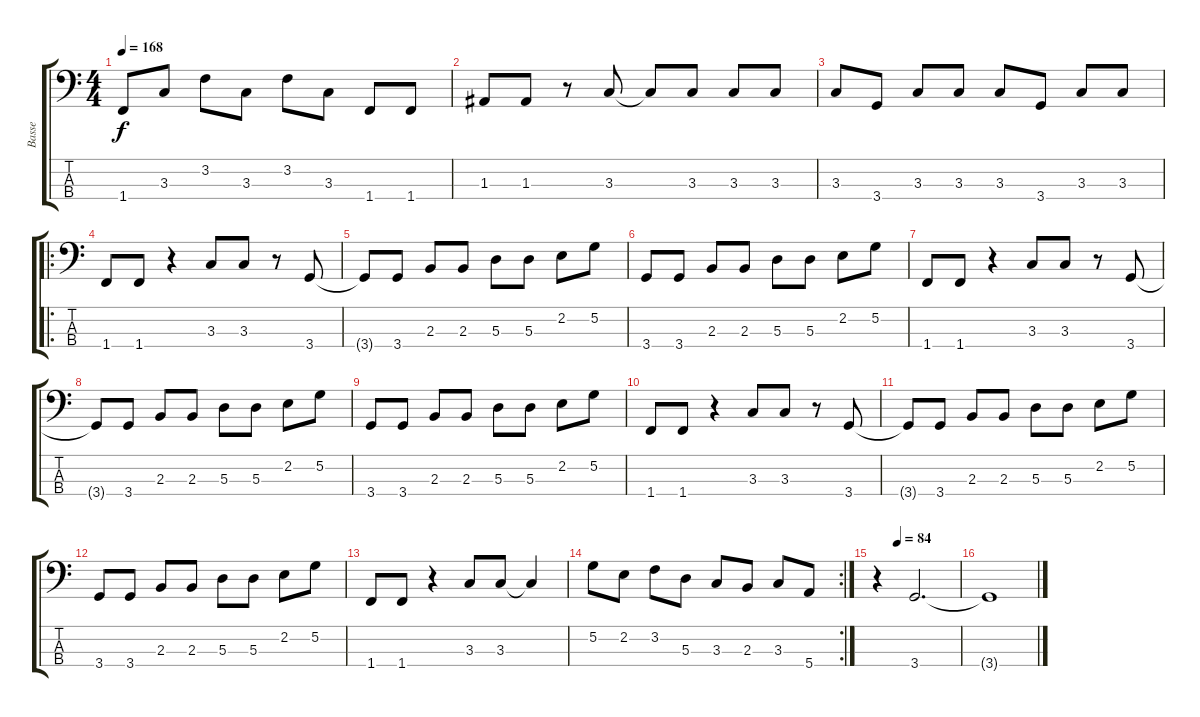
\track ("Basse" "Basse") {instrument electricbassfinger}
\staff {score tabs}
\tuning (G2 D2 A1 E1) {hide}
\ts (4 4)
\tempo 168
\clef f4
\ks c
1.4.8{dy f} 3.3.8 3.2.8 3.3.8 3.2.8 3.3.8 1.4.8 1.4.8 |
1.3.8 1.3.8 r.8 3.3.8 3.3{t}.8 3.3.8 3.3.8 3.3.8 |
3.3.8 3.4.8 3.3.8 3.3.8 3.3.8 3.4.8 3.3.8 3.3.8 |
\ro
1.4.8 1.4.8 r.4 3.3.8 3.3.8 r.8 3.4.8 |
3.4{t}.8 3.4.8 2.3.8 2.3.8 5.3.8 5.3.8 2.2.8 5.2.8 |
3.4.8 3.4.8 2.3.8 2.3.8 5.3.8 5.3.8 2.2.8 5.2.8 |
1.4.8 1.4.8 r.4 3.3.8 3.3.8 r.8 3.4.8 |
3.4{t}.8 3.4.8 2.3.8 2.3.8 5.3.8 5.3.8 2.2.8 5.2.8 |
3.4.8 3.4.8 2.3.8 2.3.8 5.3.8 5.3.8 2.2.8 5.2.8 |
1.4.8 1.4.8 r.4 3.3.8 3.3.8 r.8 3.4.8 |
3.4{t}.8 3.4.8 2.3.8 2.3.8 5.3.8 5.3.8 2.2.8 5.2.8 |
3.4.8 3.4.8 2.3.8 2.3.8 5.3.8 5.3.8 2.2.8 5.2.8 |
1.4.8 1.4.8 r.4 3.3.8 3.3.8 3.3{t}.4 |
\rc 2
5.2.8 2.2.8 3.2.8 5.3.8 3.3.8 2.3.8 3.3.8 5.4.8 |
\tempo (84 0.25)
r.4 3.4.2{d} |
3.4{t}.1
